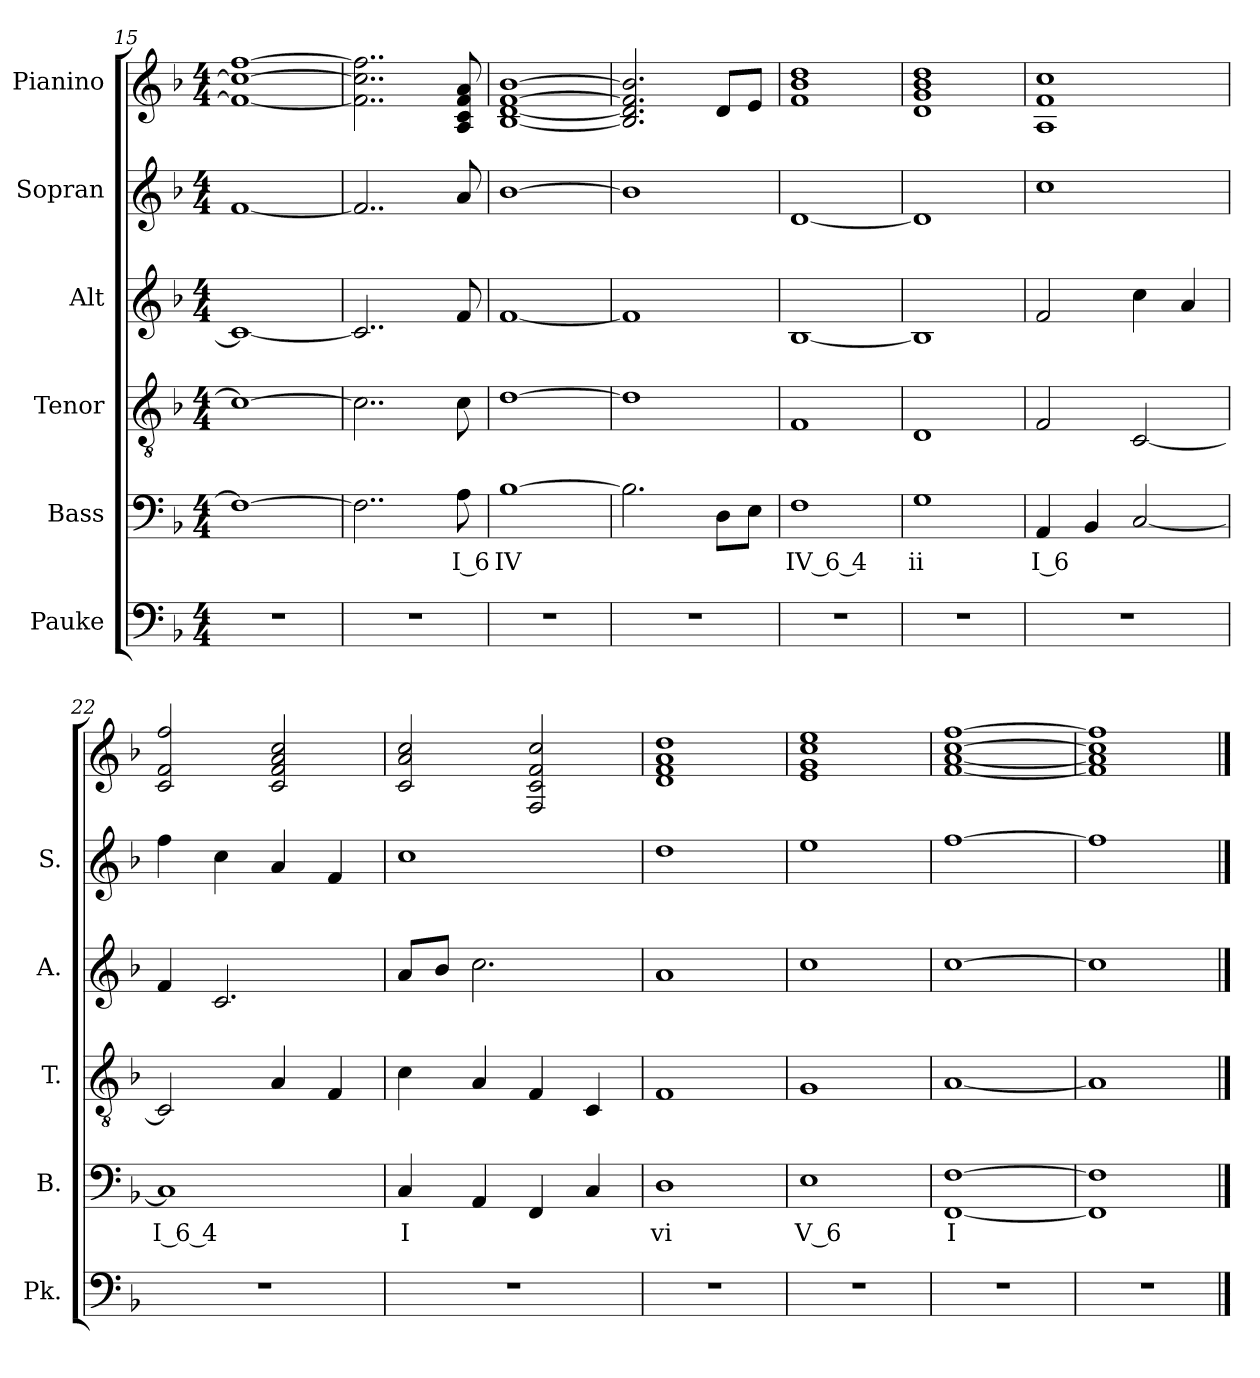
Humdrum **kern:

**kern	**kern	**text	**kern	**kern	**kern	**kern
*part6	*part5	*part5	*part4	*part3	*part2	*part1
*staff6	*staff5	*staff5	*staff4	*staff3	*staff2	*staff1
*I"Pauke	*I"Bass	*	*I"Tenor	*I"Alt	*I"Sopran	*I"Pianino
*I'Pk.	*I'B.	*	*I'T.	*I'A.	*I'S.	*
*clefF4	*clefF4	*	*clefGv2	*clefG2	*clefG2	*clefG2
*k[b-]	*k[b-]	*	*k[b-]	*k[b-]	*k[b-]	*k[b-]
*M4/4	*M4/4	*	*M4/4	*M4/4	*M4/4	*M4/4
=15	=15	=15	=15	=15	=15	=15
1r	1F_	.	1c_	1c_	[1f	1f_ 1cc_ [1ff
=16	=16	=16	=16	=16	=16	=16
1r	2..F\]	.	2..c\]	2..c/]	2..f/]	2..f\] 2..cc\] 2..ff\]
.	8A\	I 6	8c\	8f/	8a/	8A/ 8c/ 8f/ 8a/
=17	=17	=17	=17	=17	=17	=17
1r	[1B-	IV	[1d	[1f	[1b-	[1B- [1d [1f [1b-
=18	=18	=18	=18	=18	=18	=18
1r	2.B-\]	.	1d]	1f]	1b-]	2.B-/] 2.d/] 2.f/] 2.b-/]
.	8D\L	.	.	.	.	8d/L
.	8E\J	.	.	.	.	8e/J
!!LO:LB:g=z
=19	=19	=19	=19	=19	=19	=19
1r	1F	IV 6 4	1F	[1B-	[1d	1f 1b- 1dd
=20	=20	=20	=20	=20	=20	=20
1r	1G	ii	1D	1B-]	1d]	1d 1g 1b- 1dd
=21	=21	=21	=21	=21	=21	=21
1r	4AA/	I 6	2F/	2f/	1cc	1A 1f 1cc
.	4BB-/	.	.	.	.	.
.	[2C/	.	[2C/	4cc\	.	.
.	.	.	.	4a/	.	.
=22	=22	=22	=22	=22	=22	=22
1r	1C]	I 6 4	2C/]	4f/	4ff\	2c/ 2f/ 2ff/
.	.	.	.	2.c/	4cc\	.
.	.	.	4A/	.	4a/	2c/ 2f/ 2a/ 2cc/
.	.	.	4F/	.	4f/	.
=23	=23	=23	=23	=23	=23	=23
1r	4C/	I	4c\	8a/L	1cc	2c/ 2a/ 2cc/
.	.	.	.	8b-/J	.	.
.	4AA/	.	4A/	2.cc\	.	.
.	4FF/	.	4F/	.	.	2F/ 2c/ 2f/ 2cc/
.	4C/	.	4C/	.	.	.
=24	=24	=24	=24	=24	=24	=24
1r	1D	vi	1F	1a	1dd	1d 1f 1a 1dd
=25	=25	=25	=25	=25	=25	=25
1r	1E	V 6	1G	1cc	1ee	1e 1g 1cc 1ee
=26	=26	=26	=26	=26	=26	=26
1r	[1FF [1F	I	[1A	[1cc	[1ff	[1f [1a [1cc [1ff
=27	=27	=27	=27	=27	=27	=27
1r	1FF] 1F]	.	1A]	1cc]	1ff]	1f] 1a] 1cc] 1ff]
==	==	==	==	==	==	==
*-	*-	*-	*-	*-	*-	*-
